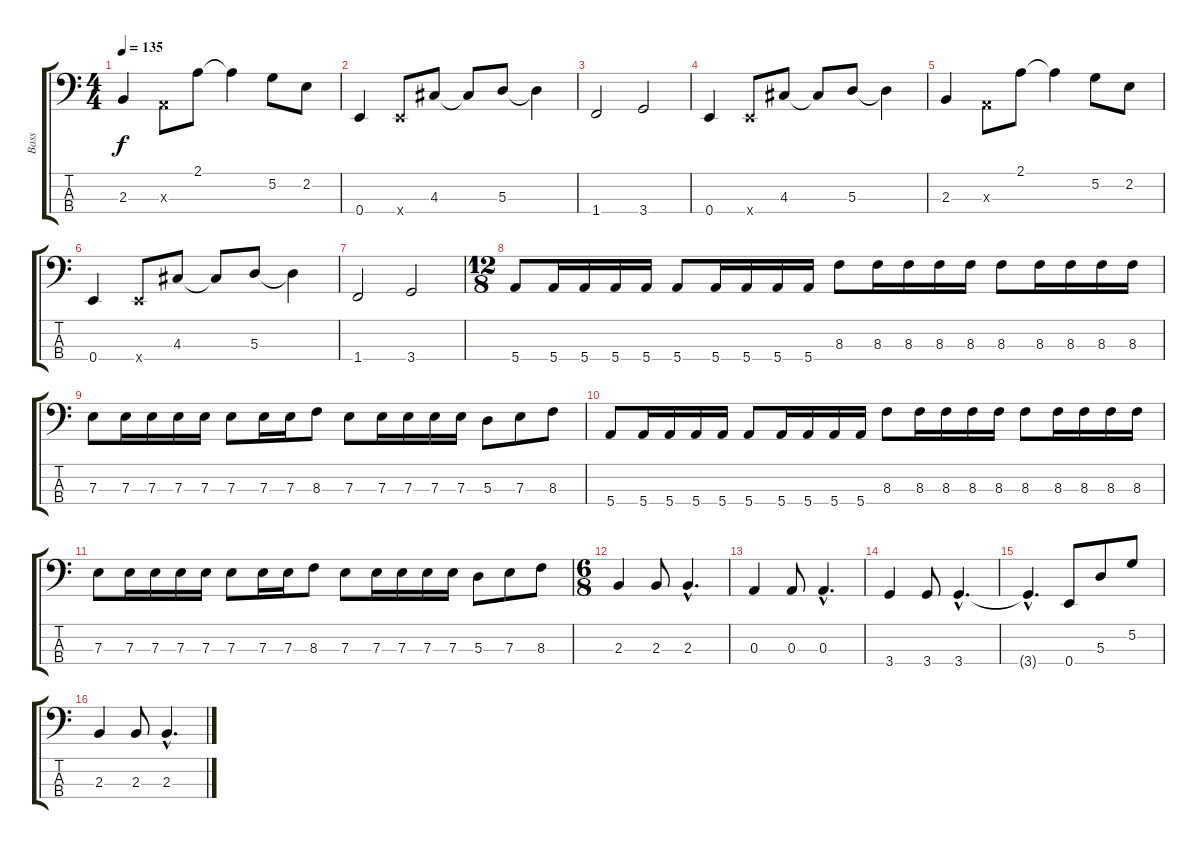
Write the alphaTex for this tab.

\track ("Bass" "Bass") {instrument electricbassfinger}
\staff {score tabs}
\tuning (G2 D2 A1 E1) {hide}
\ts (4 4)
\tempo 135
\clef f4
\ks c
2.3.4{dy f} 0.3{x}.8 2.1.8 2.1{t}.4 5.2.8 2.2.8 |
0.4.4 0.4{x}.8 4.3.8 4.3{t}.8 5.3.8 5.3{t}.4 |
1.4.2 3.4.2 |
0.4.4 0.4{x}.8 4.3.8 4.3{t}.8 5.3.8 5.3{t}.4 |
2.3.4 0.3{x}.8 2.1.8 2.1{t}.4 5.2.8 2.2.8 |
0.4.4 0.4{x}.8 4.3.8 4.3{t}.8 5.3.8 5.3{t}.4 |
1.4.2 3.4.2 |
\ts (12 8)
5.4.8 5.4.16 5.4.16 5.4.16 5.4.16 5.4.8 5.4.16 5.4.16 5.4.16 5.4.16 8.3.8 8.3.16 8.3.16 8.3.16 8.3.16 8.3.8 8.3.16 8.3.16 8.3.16 8.3.16 |
7.3.8 7.3.16 7.3.16 7.3.16 7.3.16 7.3.8 7.3.16 7.3.16 8.3.8 7.3.8 7.3.16 7.3.16 7.3.16 7.3.16 5.3.8 7.3.8 8.3.8 |
5.4.8 5.4.16 5.4.16 5.4.16 5.4.16 5.4.8 5.4.16 5.4.16 5.4.16 5.4.16 8.3.8 8.3.16 8.3.16 8.3.16 8.3.16 8.3.8 8.3.16 8.3.16 8.3.16 8.3.16 |
7.3.8 7.3.16 7.3.16 7.3.16 7.3.16 7.3.8 7.3.16 7.3.16 8.3.8 7.3.8 7.3.16 7.3.16 7.3.16 7.3.16 5.3.8 7.3.8 8.3.8 |
\ts (6 8)
2.3.4 2.3.8 2.3{hac}.4{d} |
0.3.4 0.3.8 0.3{hac}.4{d} |
3.4.4 3.4.8 3.4{hac}.4{d} |
3.4{hac t}.4{d} 0.4.8 5.3.8 5.2.8 |
2.3.4 2.3.8 2.3{hac}.4{d}
